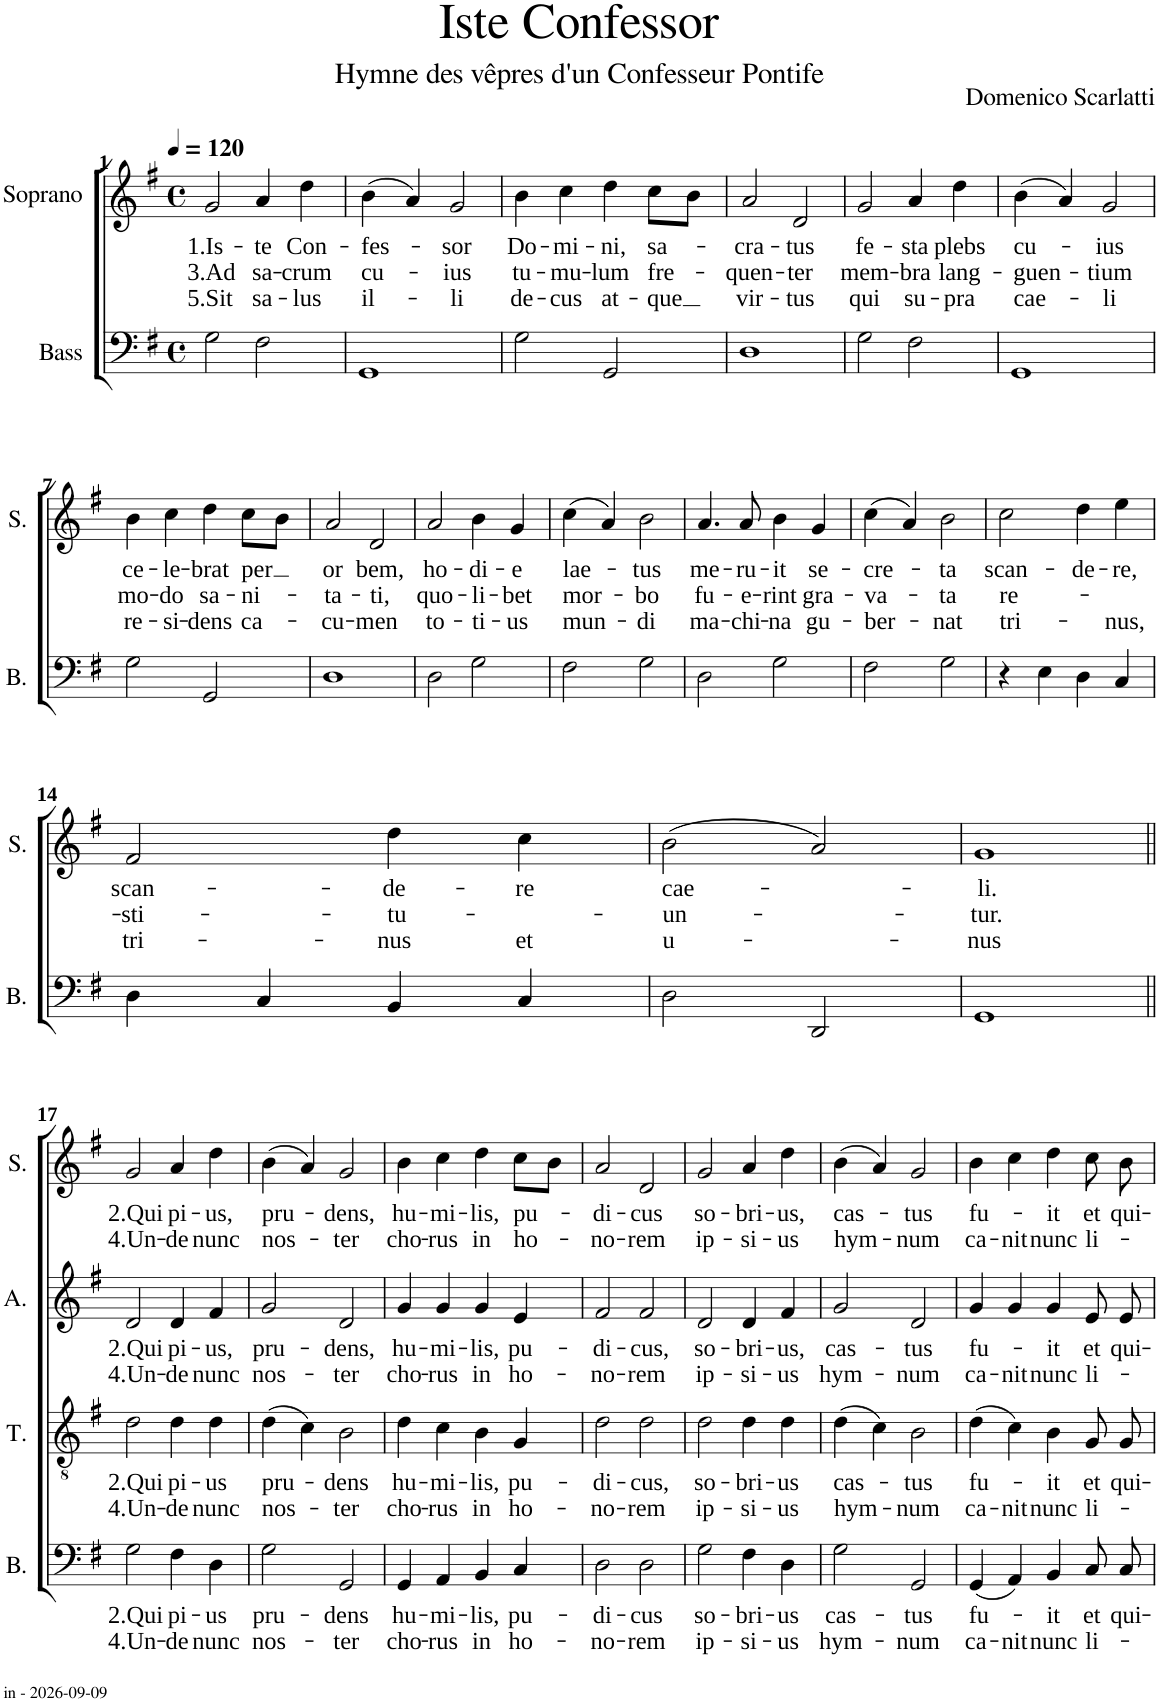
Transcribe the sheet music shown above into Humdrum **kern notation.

**kern	**text	**text	**kern	**text	**text	**kern	**text	**text	**kern	**text	**text	**text
*part4	*part4	*part4	*part3	*part3	*part3	*part2	*part2	*part2	*part1	*part1	*part1	*part1
*staff4	*staff4	*staff4	*staff3	*staff3	*staff3	*staff2	*staff2	*staff2	*staff1	*staff1	*staff1	*staff1
*I"Bass	*	*	*I"Tenor	*	*	*I"Alto	*	*	*I"Soprano	*	*	*
*I'B.	*	*	*I'T.	*	*	*I'A.	*	*	*I'S.	*	*	*
*	*	*	*stria5	*	*	*stria5	*	*	*	*	*	*
*clefF4	*	*	*clefGv2	*	*	*clefG2	*	*	*clefG2	*	*	*
*k[f#]	*	*	*k[f#]	*	*	*k[f#]	*	*	*k[f#]	*	*	*
*M4/4	*	*	*M4/4	*	*	*M4/4	*	*	*M4/4	*	*	*
*met(c)	*	*	*met(c)	*	*	*met(c)	*	*	*met(c)	*	*	*
*MM120	*	*	*MM120	*	*	*MM120	*	*	*MM120	*	*	*
=1	=1	=1	=1	=1	=1	=1	=1	=1	=1	=1	=1	=1
!	!	!	!	!	!	!	!	!	!	!LO:LY:b	!LO:LY:b	!LO:LY:b
2G\	.	.	1r	.	.	1r	.	.	2g/	1.Is-	3.Ad	5.Sit
!	!	!	!	!	!	!	!	!	!	!LO:LY:b	!LO:LY:b	!LO:LY:b
2F#\	.	.	.	.	.	.	.	.	4a/	-te	sa-	sa-
!	!	!	!	!	!	!	!	!	!	!LO:LY:b	!LO:LY:b	!LO:LY:b
.	.	.	.	.	.	.	.	.	4dd\	Con-	-crum	-lus
=2	=2	=2	=2	=2	=2	=2	=2	=2	=2	=2	=2	=2
!	!	!	!	!	!	!	!	!	!	!LO:LY:b	!LO:LY:b	!LO:LY:b
1GG	.	.	1r	.	.	1r	.	.	(4b\	-fes-	cu-	il-
.	.	.	.	.	.	.	.	.	4a/)	.	.	.
!	!	!	!	!	!	!	!	!	!	!LO:LY:b	!LO:LY:b	!LO:LY:b
.	.	.	.	.	.	.	.	.	2g/	-sor	-ius	-li
=3	=3	=3	=3	=3	=3	=3	=3	=3	=3	=3	=3	=3
!	!	!	!	!	!	!	!	!	!	!LO:LY:b	!LO:LY:b	!LO:LY:b
2G\	.	.	1r	.	.	1r	.	.	4b\	Do-	tu-	de-
!	!	!	!	!	!	!	!	!	!	!LO:LY:b	!LO:LY:b	!LO:LY:b
.	.	.	.	.	.	.	.	.	4cc\	-mi-	-mu-	-cus
!	!	!	!	!	!	!	!	!	!	!LO:LY:b	!LO:LY:b	!LO:LY:b
2GG/	.	.	.	.	.	.	.	.	4dd\	-ni,	-lum	at-
!	!	!	!	!	!	!	!	!	!	!LO:LY:b	!LO:LY:b	!LO:LY:b
.	.	.	.	.	.	.	.	.	8cc\L	sa-	fre-	-que
.	.	.	.	.	.	.	.	.	8b\J	.	.	.
=4	=4	=4	=4	=4	=4	=4	=4	=4	=4	=4	=4	=4
!	!	!	!	!	!	!	!	!	!	!LO:LY:b	!LO:LY:b	!LO:LY:b
1D	.	.	1r	.	.	1r	.	.	2a/	-cra-	-quen-	vir-
!	!	!	!	!	!	!	!	!	!	!LO:LY:b	!LO:LY:b	!LO:LY:b
.	.	.	.	.	.	.	.	.	2d/	-tus	-ter	-tus
=5	=5	=5	=5	=5	=5	=5	=5	=5	=5	=5	=5	=5
!	!	!	!	!	!	!	!	!	!	!LO:LY:b	!LO:LY:b	!LO:LY:b
2G\	.	.	1r	.	.	1r	.	.	2g/	fe-	mem-	qui
!	!	!	!	!	!	!	!	!	!	!LO:LY:b	!LO:LY:b	!LO:LY:b
2F#\	.	.	.	.	.	.	.	.	4a/	-sta	-bra	su-
!	!	!	!	!	!	!	!	!	!	!LO:LY:b	!LO:LY:b	!LO:LY:b
.	.	.	.	.	.	.	.	.	4dd\	plebs	lang-	-pra
=6	=6	=6	=6	=6	=6	=6	=6	=6	=6	=6	=6	=6
!	!	!	!	!	!	!	!	!	!	!LO:LY:b	!LO:LY:b	!LO:LY:b
1GG	.	.	1r	.	.	1r	.	.	(4b\	cu-	-guen-	cae-
.	.	.	.	.	.	.	.	.	4a/)	.	.	.
!	!	!	!	!	!	!	!	!	!	!LO:LY:b	!LO:LY:b	!LO:LY:b
.	.	.	.	.	.	.	.	.	2g/	-ius	-tium	-li
!!LO:LB:g=z
=7	=7	=7	=7	=7	=7	=7	=7	=7	=7	=7	=7	=7
!	!	!	!	!	!	!	!	!	!	!LO:LY:b	!LO:LY:b	!LO:LY:b
2G\	.	.	1r	.	.	1r	.	.	4b\	ce-	mo-	re-
!	!	!	!	!	!	!	!	!	!	!LO:LY:b	!LO:LY:b	!LO:LY:b
.	.	.	.	.	.	.	.	.	4cc\	-le-	-do	-si-
!	!	!	!	!	!	!	!	!	!	!LO:LY:b	!LO:LY:b	!LO:LY:b
2GG/	.	.	.	.	.	.	.	.	4dd\	-brat	sa-	-dens
!	!	!	!	!	!	!	!	!	!	!LO:LY:b	!LO:LY:b	!LO:LY:b
.	.	.	.	.	.	.	.	.	8cc\L	per	-ni-	ca-
.	.	.	.	.	.	.	.	.	8b\J	.	.	.
=8	=8	=8	=8	=8	=8	=8	=8	=8	=8	=8	=8	=8
!	!	!	!	!	!	!	!	!	!	!LO:LY:b	!LO:LY:b	!LO:LY:b
1D	.	.	1r	.	.	1r	.	.	2a/	-or	-ta-	-cu-
!	!	!	!	!	!	!	!	!	!	!LO:LY:b	!LO:LY:b	!LO:LY:b
.	.	.	.	.	.	.	.	.	2d/	bem,	-ti,	-men
=9	=9	=9	=9	=9	=9	=9	=9	=9	=9	=9	=9	=9
!	!	!	!	!	!	!	!	!	!	!LO:LY:b	!LO:LY:b	!LO:LY:b
2D\	.	.	1r	.	.	1r	.	.	2a/	ho-	quo-	to-
!	!	!	!	!	!	!	!	!	!	!LO:LY:b	!LO:LY:b	!LO:LY:b
2G\	.	.	.	.	.	.	.	.	4b\	-di-	-li-	-ti-
!	!	!	!	!	!	!	!	!	!	!LO:LY:b	!LO:LY:b	!LO:LY:b
.	.	.	.	.	.	.	.	.	4g/	-e	-bet	-us
=10	=10	=10	=10	=10	=10	=10	=10	=10	=10	=10	=10	=10
!	!	!	!	!	!	!	!	!	!	!LO:LY:b	!LO:LY:b	!LO:LY:b
2F#\	.	.	1r	.	.	1r	.	.	(4cc\	lae-	mor-	mun-
.	.	.	.	.	.	.	.	.	4a/)	.	.	.
!	!	!	!	!	!	!	!	!	!	!LO:LY:b	!LO:LY:b	!LO:LY:b
2G\	.	.	.	.	.	.	.	.	2b\	-tus	-bo	-di
=11	=11	=11	=11	=11	=11	=11	=11	=11	=11	=11	=11	=11
!	!	!	!	!	!	!	!	!	!	!LO:LY:b	!LO:LY:b	!LO:LY:b
2D\	.	.	1r	.	.	1r	.	.	4.a/	me-	fu-	ma-
!	!	!	!	!	!	!	!	!	!	!LO:LY:b	!LO:LY:b	!LO:LY:b
.	.	.	.	.	.	.	.	.	8a/	-ru-	-e-	-chi-
!	!	!	!	!	!	!	!	!	!	!LO:LY:b	!LO:LY:b	!LO:LY:b
2G\	.	.	.	.	.	.	.	.	4b\	-it	-rint	-na
!	!	!	!	!	!	!	!	!	!	!LO:LY:b	!LO:LY:b	!LO:LY:b
.	.	.	.	.	.	.	.	.	4g/	se-	gra-	gu-
=12	=12	=12	=12	=12	=12	=12	=12	=12	=12	=12	=12	=12
!	!	!	!	!	!	!	!	!	!	!LO:LY:b	!LO:LY:b	!LO:LY:b
2F#\	.	.	1r	.	.	1r	.	.	(4cc\	-cre-	-va-	-ber-
.	.	.	.	.	.	.	.	.	4a/)	.	.	.
!	!	!	!	!	!	!	!	!	!	!LO:LY:b	!LO:LY:b	!LO:LY:b
2G\	.	.	.	.	.	.	.	.	2b\	-ta	-ta	-nat
=13	=13	=13	=13	=13	=13	=13	=13	=13	=13	=13	=13	=13
!	!	!	!	!	!	!	!	!	!	!LO:LY:b	!LO:LY:b	!LO:LY:b
4r	.	.	1r	.	.	1r	.	.	2cc\	scan-	re-	tri-
4E\	.	.	.	.	.	.	.	.	.	.	.	.
!	!	!	!	!	!	!	!	!	!	!LO:LY:b	!	!
4D\	.	.	.	.	.	.	.	.	4dd\	-de-	.	.
!	!	!	!	!	!	!	!	!	!	!LO:LY:b	!	!LO:LY:b
4C/	.	.	.	.	.	.	.	.	4ee\	-re,	.	-nus,
!!LO:LB:g=z
=14	=14	=14	=14	=14	=14	=14	=14	=14	=14	=14	=14	=14
!	!	!	!	!	!	!	!	!	!	!LO:LY:b	!LO:LY:b	!LO:LY:b
4D\	.	.	1r	.	.	1r	.	.	2f#/	scan-	-sti-	tri-
4C/	.	.	.	.	.	.	.	.	.	.	.	.
!	!	!	!	!	!	!	!	!	!	!LO:LY:b	!LO:LY:b	!LO:LY:b
4BB/	.	.	.	.	.	.	.	.	4dd\	-de-	-tu-	-nus
!	!	!	!	!	!	!	!	!	!	!LO:LY:b	!	!LO:LY:b
4C/	.	.	.	.	.	.	.	.	4cc\	-re	.	et
=15	=15	=15	=15	=15	=15	=15	=15	=15	=15	=15	=15	=15
!	!	!	!	!	!	!	!	!	!	!LO:LY:b	!LO:LY:b	!LO:LY:b
2D\	.	.	1r	.	.	1r	.	.	(2b\	cae-	-un-	u-
2DD/	.	.	.	.	.	.	.	.	2a/)	.	.	.
=16	=16	=16	=16	=16	=16	=16	=16	=16	=16	=16	=16	=16
!	!	!	!	!	!	!	!	!	!	!LO:LY:b	!LO:LY:b	!LO:LY:b
1GG	.	.	1r	.	.	1r	.	.	1g	-li.	-tur.	-nus
!!LO:LB:g=z
=17||	=17||	=17||	=17||	=17||	=17||	=17||	=17||	=17||	=17||	=17||	=17||	=17||
!	!LO:LY:b	!LO:LY:b	!	!LO:LY:b	!LO:LY:b	!	!LO:LY:b	!LO:LY:b	!	!LO:LY:b	!LO:LY:b	!
2G\	2.Qui	4.Un-	2d\	2.Qui	4.Un-	2d/	2.Qui	4.Un-	2g/	2.Qui	4.Un-	.
!	!LO:LY:b	!LO:LY:b	!	!LO:LY:b	!LO:LY:b	!	!LO:LY:b	!LO:LY:b	!	!LO:LY:b	!LO:LY:b	!
4F#\	pi-	-de	4d\	pi-	-de	4d/	pi-	-de	4a/	pi-	-de	.
!	!LO:LY:b	!LO:LY:b	!	!LO:LY:b	!LO:LY:b	!	!LO:LY:b	!LO:LY:b	!	!LO:LY:b	!LO:LY:b	!
4D\	-us	nunc	4d\	-us	nunc	4f#/	-us,	nunc	4dd\	-us,	nunc	.
=18	=18	=18	=18	=18	=18	=18	=18	=18	=18	=18	=18	=18
!	!LO:LY:b	!LO:LY:b	!	!LO:LY:b	!LO:LY:b	!	!LO:LY:b	!LO:LY:b	!	!LO:LY:b	!LO:LY:b	!
2G\	pru-	nos-	(4d\	pru-	nos-	2g/	pru-	nos-	(4b\	pru-	nos-	.
.	.	.	4c\)	.	.	.	.	.	4a/)	.	.	.
!	!LO:LY:b	!LO:LY:b	!	!LO:LY:b	!LO:LY:b	!	!LO:LY:b	!LO:LY:b	!	!LO:LY:b	!LO:LY:b	!
2GG/	-dens	-ter	2B\	-dens	-ter	2d/	-dens,	-ter	2g/	-dens,	-ter	.
=19	=19	=19	=19	=19	=19	=19	=19	=19	=19	=19	=19	=19
!	!LO:LY:b	!LO:LY:b	!	!LO:LY:b	!LO:LY:b	!	!LO:LY:b	!LO:LY:b	!	!LO:LY:b	!LO:LY:b	!
4GG/	hu-	cho-	4d\	hu-	cho-	4g/	hu-	cho-	4b\	hu-	cho-	.
!	!LO:LY:b	!LO:LY:b	!	!LO:LY:b	!LO:LY:b	!	!LO:LY:b	!LO:LY:b	!	!LO:LY:b	!LO:LY:b	!
4AA/	-mi-	-rus	4c\	-mi-	-rus	4g/	-mi-	-rus	4cc\	-mi-	-rus	.
!	!LO:LY:b	!LO:LY:b	!	!LO:LY:b	!LO:LY:b	!	!LO:LY:b	!LO:LY:b	!	!LO:LY:b	!LO:LY:b	!
4BB/	-lis,	in	4B\	-lis,	in	4g/	-lis,	in	4dd\	-lis,	in	.
!	!LO:LY:b	!LO:LY:b	!	!LO:LY:b	!LO:LY:b	!	!LO:LY:b	!LO:LY:b	!	!LO:LY:b	!LO:LY:b	!
4C/	pu-	ho-	4G/	pu-	ho-	4e/	pu-	ho-	8cc\L	pu-	ho-	.
.	.	.	.	.	.	.	.	.	8b\J	.	.	.
=20	=20	=20	=20	=20	=20	=20	=20	=20	=20	=20	=20	=20
!	!LO:LY:b	!LO:LY:b	!	!LO:LY:b	!LO:LY:b	!	!LO:LY:b	!LO:LY:b	!	!LO:LY:b	!LO:LY:b	!
2D\	-di-	-no-	2d\	-di-	-no-	2f#/	-di-	-no-	2a/	-di-	-no-	.
!	!LO:LY:b	!LO:LY:b	!	!LO:LY:b	!LO:LY:b	!	!LO:LY:b	!LO:LY:b	!	!LO:LY:b	!LO:LY:b	!
2D\	-cus	-rem	2d\	-cus,	-rem	2f#/	-cus,	-rem	2d/	-cus	-rem	.
=21	=21	=21	=21	=21	=21	=21	=21	=21	=21	=21	=21	=21
!	!LO:LY:b	!LO:LY:b	!	!LO:LY:b	!LO:LY:b	!	!LO:LY:b	!LO:LY:b	!	!LO:LY:b	!LO:LY:b	!
2G\	so-	ip-	2d\	so-	ip-	2d/	so-	ip-	2g/	so-	ip-	.
!	!LO:LY:b	!LO:LY:b	!	!LO:LY:b	!LO:LY:b	!	!LO:LY:b	!LO:LY:b	!	!LO:LY:b	!LO:LY:b	!
4F#\	-bri-	-si-	4d\	-bri-	-si-	4d/	-bri-	-si-	4a/	-bri-	-si-	.
!	!LO:LY:b	!LO:LY:b	!	!LO:LY:b	!LO:LY:b	!	!LO:LY:b	!LO:LY:b	!	!LO:LY:b	!LO:LY:b	!
4D\	-us	-us	4d\	-us	-us	4f#/	-us,	-us	4dd\	-us,	-us	.
=22	=22	=22	=22	=22	=22	=22	=22	=22	=22	=22	=22	=22
!	!LO:LY:b	!LO:LY:b	!	!LO:LY:b	!LO:LY:b	!	!LO:LY:b	!LO:LY:b	!	!LO:LY:b	!LO:LY:b	!
2G\	cas-	hym-	(4d\	cas-	hym-	2g/	cas-	hym-	(4b\	cas-	hym-	.
.	.	.	4c\)	.	.	.	.	.	4a/)	.	.	.
!	!LO:LY:b	!LO:LY:b	!	!LO:LY:b	!LO:LY:b	!	!LO:LY:b	!LO:LY:b	!	!LO:LY:b	!LO:LY:b	!
2GG/	-tus	-num	2B\	-tus	-num	2d/	-tus	-num	2g/	-tus	-num	.
=23	=23	=23	=23	=23	=23	=23	=23	=23	=23	=23	=23	=23
!	!LO:LY:b	!LO:LY:b	!	!LO:LY:b	!LO:LY:b	!	!LO:LY:b	!LO:LY:b	!	!LO:LY:b	!LO:LY:b	!
(4GG/	fu-	ca-	(4d\	fu-	ca-	4g/	fu-	ca-	4b\	fu-	ca-	.
!	!	!LO:LY:b	!	!	!LO:LY:b	!	!	!LO:LY:b	!	!	!LO:LY:b	!
4AA/)	.	-nit	4c\)	.	-nit	4g/	.	-nit	4cc\	.	-nit	.
!	!LO:LY:b	!LO:LY:b	!	!LO:LY:b	!LO:LY:b	!	!LO:LY:b	!LO:LY:b	!	!LO:LY:b	!LO:LY:b	!
4BB/	-it	nunc	4B\	-it	nunc	4g/	-it	nunc	4dd\	-it	nunc	.
!	!LO:LY:b	!LO:LY:b	!	!LO:LY:b	!LO:LY:b	!	!LO:LY:b	!LO:LY:b	!	!LO:LY:b	!LO:LY:b	!
8C/L	-et	li-	8G/L	et	li-	8e/L	et	li-	8cc\	et	li-	.
!	!LO:LY:b	!	!	!LO:LY:b	!	!	!LO:LY:b	!	!	!LO:LY:b	!	!
8C/J	qui-	.	8G/J	qui-	.	8e/J	qui-	.	8b\	qui-	.	.
=	=	=	=	=	=	=	=	=	=	=	=	=
*-	*-	*-	*-	*-	*-	*-	*-	*-	*-	*-	*-	*-
